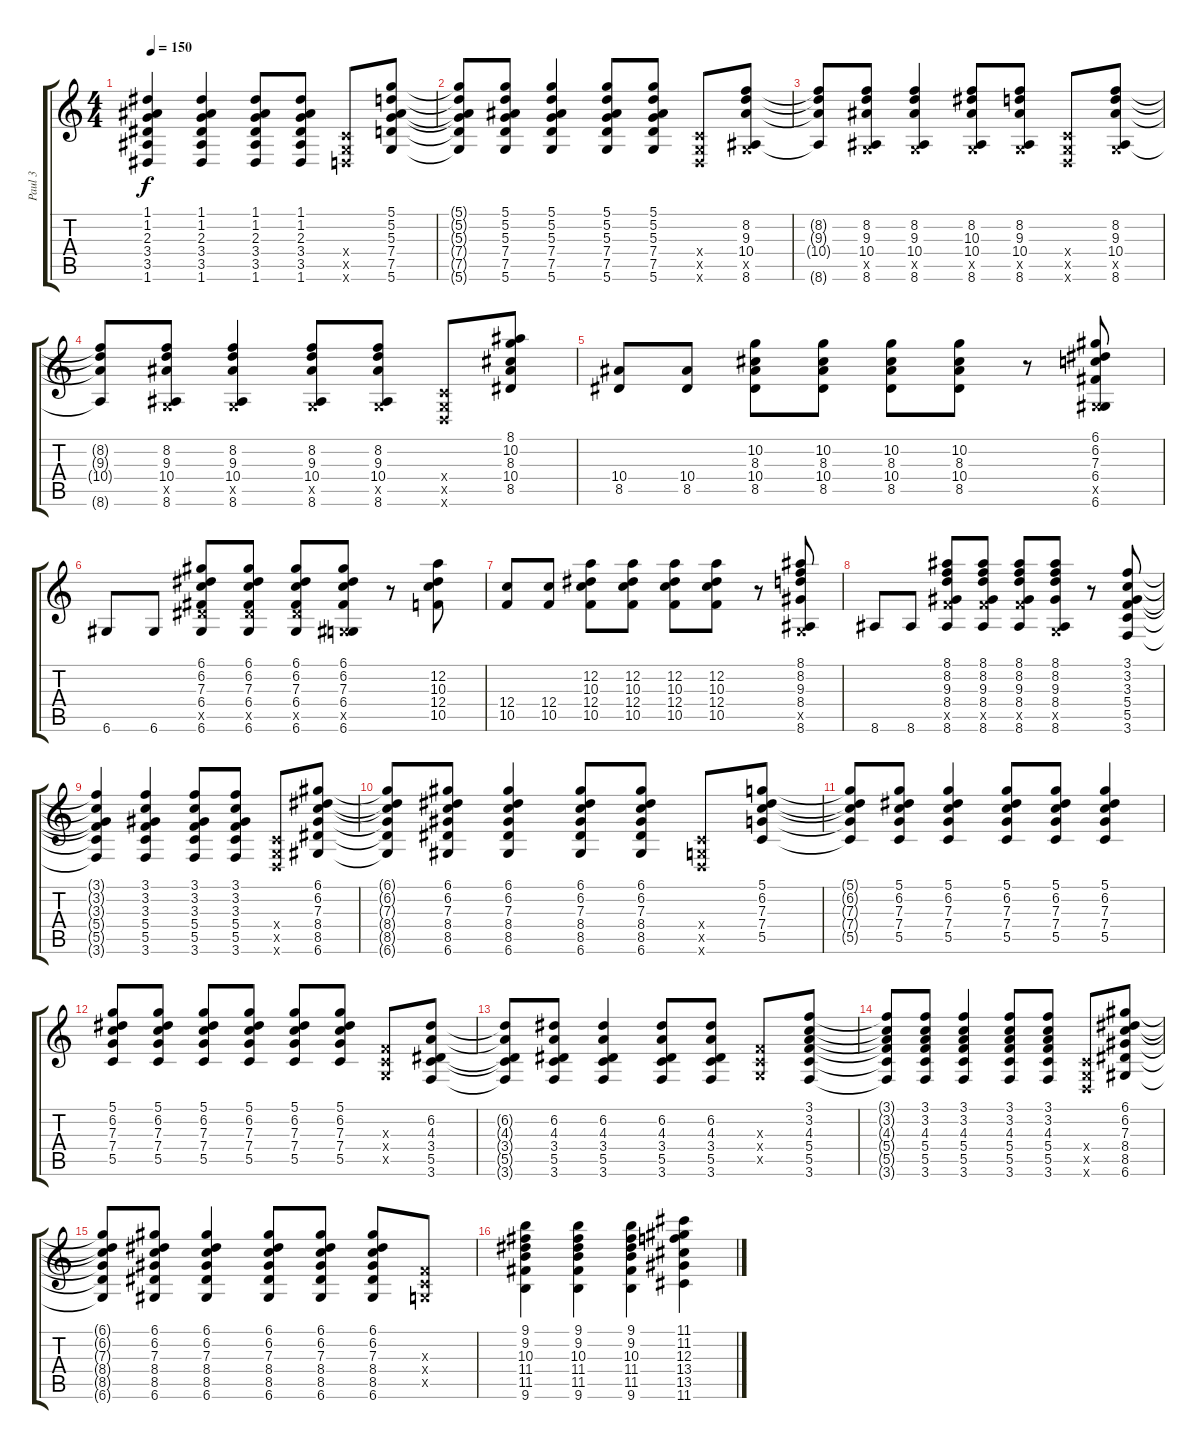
\track ("Paul 3" "Paul 3") {instrument distortionguitar}
\staff {score tabs}
\tuning (D4 A3 F3 C3 G2 D2) {hide}
\ts (4 4)
\tempo 150
\clef g2
\ks c
(1.1{t} 1.2{t} 2.3{t} 3.4{t} 3.5{t} 1.6{t}).4{dy f} (1.1 1.2 2.3 3.4 3.5 1.6).4 (1.1 1.2 2.3 3.4 3.5 1.6).8 (1.1 1.2 2.3 3.4 3.5 1.6).8 (0.4{x} 0.5{x} 0.6{x}).8 (5.1 5.2 5.3 7.4 7.5 5.6).8 |
(5.1{t} 5.2{t} 5.3{t} 7.4{t} 7.5{t} 5.6{t}).8 (5.1 5.2 5.3 7.4 7.5 5.6).8 (5.1 5.2 5.3 7.4 7.5 5.6).4 (5.1 5.2 5.3 7.4 7.5 5.6).8 (5.1 5.2 5.3 7.4 7.5 5.6).8 (0.4{x} 0.5{x} 0.6{x}).8 (8.2 9.3 10.4 0.5{x} 8.6).8 |
(8.2{t} 9.3{t} 10.4{t} 8.6{t}).8 (8.2 9.3 10.4 0.5{x} 8.6).8 (8.2 9.3 10.4 0.5{x} 8.6).4 (8.2 10.3 10.4 0.5{x} 8.6).8 (8.2 9.3 10.4 0.5{x} 8.6).8 (0.4{x} 0.5{x} 0.6{x}).8 (8.2 9.3 10.4 0.5{x} 8.6).8 |
(8.2{t} 9.3{t} 10.4{t} 8.6{t}).8 (8.2 9.3 10.4 0.5{x} 8.6).8 (8.2 9.3 10.4 0.5{x} 8.6).4 (8.2 9.3 10.4 0.5{x} 8.6).8 (8.2 9.3 10.4 0.5{x} 8.6).8 (0.4{x} 0.5{x} 0.6{x}).8 (8.1 10.2 8.3 10.4 8.5).8 |
(10.4 8.5).8 (10.4 8.5).8 (10.2 8.3 10.4 8.5).8 (10.2 8.3 10.4 8.5).8 (10.2 8.3 10.4 8.5).8 (10.2 8.3 10.4 8.5).8 r.8 (6.1 6.2 7.3 6.4 0.5{x} 6.6).8 |
6.6.8 6.6.8 (6.1 6.2 7.3 6.4 8.5{x} 6.6).8 (6.1 6.2 7.3 6.4 8.5{x} 6.6).8 (6.1 6.2 7.3 6.4 8.5{x} 6.6).8 (6.1 6.2 7.3 6.4 0.5{x} 6.6).8 r.8 (12.2 10.3 12.4 10.5).8 |
(12.4 10.5).8 (12.4 10.5).8 (12.2 10.3 12.4 10.5).8 (12.2 10.3 12.4 10.5).8 (12.2 10.3 12.4 10.5).8 (12.2 10.3 12.4 10.5).8 r.8 (8.1 8.2 9.3 8.4 0.5{x} 8.6).8 |
8.6.8 8.6.8 (8.1 8.2 9.3 8.4 10.5{x} 8.6).8 (8.1 8.2 9.3 8.4 10.5{x} 8.6).8 (8.1 8.2 9.3 8.4 10.5{x} 8.6).8 (8.1 8.2 9.3 8.4 0.5{x} 8.6).8 r.8 (3.1 3.2 3.3 5.4 5.5 3.6).8 |
(3.1{t} 3.2{t} 3.3{t} 5.4{t} 5.5{t} 3.6{t}).4 (3.1 3.2 3.3 5.4 5.5 3.6).4 (3.1 3.2 3.3 5.4 5.5 3.6).8 (3.1 3.2 3.3 5.4 5.5 3.6).8 (0.4{x} 0.5{x} 0.6{x}).8 (6.1 6.2 7.3 8.4 8.5 6.6).8 |
(6.1{t} 6.2{t} 7.3{t} 8.4{t} 8.5{t} 6.6{t}).8 (6.1 6.2 7.3 8.4 8.5 6.6).8 (6.1 6.2 7.3 8.4 8.5 6.6).4 (6.1 6.2 7.3 8.4 8.5 6.6).8 (6.1 6.2 7.3 8.4 8.5 6.6).8 (0.4{x} 0.5{x} 0.6{x}).8 (5.1 6.2 7.3 7.4 5.5).8 |
(5.1{t} 6.2{t} 7.3{t} 7.4{t} 5.5{t}).8 (5.1 6.2 7.3 7.4 5.5).8 (5.1 6.2 7.3 7.4 5.5).4 (5.1 6.2 7.3 7.4 5.5).8 (5.1 6.2 7.3 7.4 5.5).8 (5.1 6.2 7.3 7.4 5.5).4 |
(5.1 6.2 7.3 7.4 5.5).8 (5.1 6.2 7.3 7.4 5.5).8 (5.1 6.2 7.3 7.4 5.5).8 (5.1 6.2 7.3 7.4 5.5).8 (5.1 6.2 7.3 7.4 5.5).8 (5.1 6.2 7.3 7.4 5.5).8 (0.3{x} 0.4{x} 0.5{x}).8 (6.2 4.3 3.4 5.5 3.6).8 |
(6.2{t} 4.3{t} 3.4{t} 5.5{t} 3.6{t}).8 (6.2 4.3 3.4 5.5 3.6).8 (6.2 4.3 3.4 5.5 3.6).4 (6.2 4.3 3.4 5.5 3.6).8 (6.2 4.3 3.4 5.5 3.6).8 (0.3{x} 0.4{x} 0.5{x}).8 (3.1 3.2 4.3 5.4 5.5 3.6).8 |
(3.1{t} 3.2{t} 4.3{t} 5.4{t} 5.5{t} 3.6{t}).8 (3.1 3.2 4.3 5.4 5.5 3.6).8 (3.1 3.2 4.3 5.4 5.5 3.6).4 (3.1 3.2 4.3 5.4 5.5 3.6).8 (3.1 3.2 4.3 5.4 5.5 3.6).8 (0.4{x} 0.5{x} 0.6{x}).8 (6.1 6.2 7.3 8.4 8.5 6.6).8 |
(6.1{t} 6.2{t} 7.3{t} 8.4{t} 8.5{t} 6.6{t}).8 (6.1 6.2 7.3 8.4 8.5 6.6).8 (6.1 6.2 7.3 8.4 8.5 6.6).4 (6.1 6.2 7.3 8.4 8.5 6.6).8 (6.1 6.2 7.3 8.4 8.5 6.6).8 (6.1 6.2 7.3 8.4 8.5 6.6).8 (0.3{x} 0.4{x} 0.5{x}).8 |
(9.1 9.2 10.3 11.4 11.5 9.6).4 (9.1 9.2 10.3 11.4 11.5 9.6).4 (9.1 9.2 10.3 11.4 11.5 9.6).4 (11.1 11.2 12.3 13.4 13.5 11.6).4
